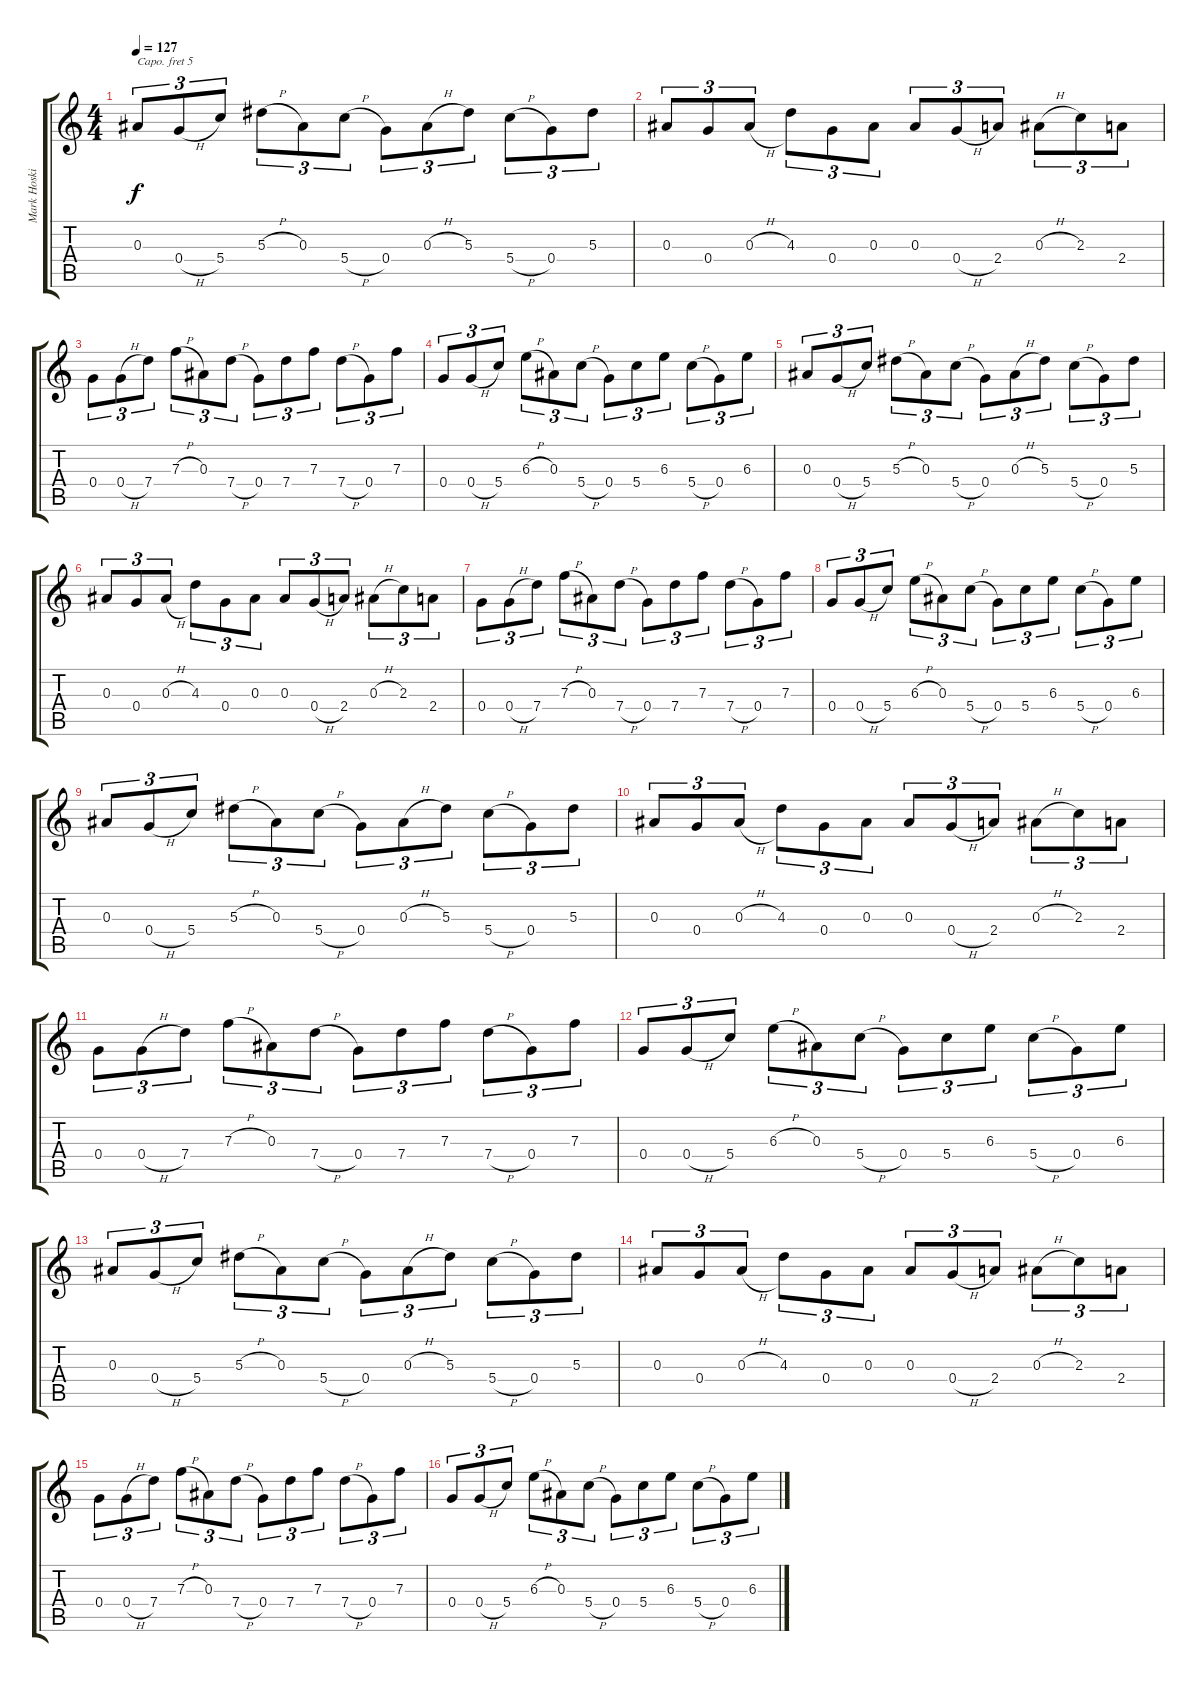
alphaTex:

\track ("Mark Hosking - Guitar" "Mark Hoski") {instrument overdrivenguitar}
\staff {score tabs}
\capo 5
\tuning (D4 A3 F3 D3 A2 D2) {hide}
\ts (4 4)
\tempo 127
\clef g2
\ks c
0.3.8{tu (3 2) dy f} 0.4{h}.8{tu (3 2)} 5.4.8{tu (3 2)} 5.3{h}.8{tu (3 2)} 0.3.8{tu (3 2)} 5.4{h}.8{tu (3 2)} 0.4.8{tu (3 2)} 0.3{h}.8{tu (3 2)} 5.3.8{tu (3 2)} 5.4{h}.8{tu (3 2)} 0.4.8{tu (3 2)} 5.3.8{tu (3 2)} |
0.3.8{tu (3 2)} 0.4.8{tu (3 2)} 0.3{h}.8{tu (3 2)} 4.3.8{tu (3 2)} 0.4.8{tu (3 2)} 0.3.8{tu (3 2)} 0.3.8{tu (3 2)} 0.4{h}.8{tu (3 2)} 2.4.8{tu (3 2)} 0.3{h}.8{tu (3 2)} 2.3.8{tu (3 2)} 2.4.8{tu (3 2)} |
0.4.8{tu (3 2)} 0.4{h}.8{tu (3 2)} 7.4.8{tu (3 2)} 7.3{h}.8{tu (3 2)} 0.3.8{tu (3 2)} 7.4{h}.8{tu (3 2)} 0.4.8{tu (3 2)} 7.4.8{tu (3 2)} 7.3.8{tu (3 2)} 7.4{h}.8{tu (3 2)} 0.4.8{tu (3 2)} 7.3.8{tu (3 2)} |
0.4.8{tu (3 2)} 0.4{h}.8{tu (3 2)} 5.4.8{tu (3 2)} 6.3{h}.8{tu (3 2)} 0.3.8{tu (3 2)} 5.4{h}.8{tu (3 2)} 0.4.8{tu (3 2)} 5.4.8{tu (3 2)} 6.3.8{tu (3 2)} 5.4{h}.8{tu (3 2)} 0.4.8{tu (3 2)} 6.3.8{tu (3 2)} |
0.3.8{tu (3 2)} 0.4{h}.8{tu (3 2)} 5.4.8{tu (3 2)} 5.3{h}.8{tu (3 2)} 0.3.8{tu (3 2)} 5.4{h}.8{tu (3 2)} 0.4.8{tu (3 2)} 0.3{h}.8{tu (3 2)} 5.3.8{tu (3 2)} 5.4{h}.8{tu (3 2)} 0.4.8{tu (3 2)} 5.3.8{tu (3 2)} |
0.3.8{tu (3 2)} 0.4.8{tu (3 2)} 0.3{h}.8{tu (3 2)} 4.3.8{tu (3 2)} 0.4.8{tu (3 2)} 0.3.8{tu (3 2)} 0.3.8{tu (3 2)} 0.4{h}.8{tu (3 2)} 2.4.8{tu (3 2)} 0.3{h}.8{tu (3 2)} 2.3.8{tu (3 2)} 2.4.8{tu (3 2)} |
0.4.8{tu (3 2)} 0.4{h}.8{tu (3 2)} 7.4.8{tu (3 2)} 7.3{h}.8{tu (3 2)} 0.3.8{tu (3 2)} 7.4{h}.8{tu (3 2)} 0.4.8{tu (3 2)} 7.4.8{tu (3 2)} 7.3.8{tu (3 2)} 7.4{h}.8{tu (3 2)} 0.4.8{tu (3 2)} 7.3.8{tu (3 2)} |
0.4.8{tu (3 2)} 0.4{h}.8{tu (3 2)} 5.4.8{tu (3 2)} 6.3{h}.8{tu (3 2)} 0.3.8{tu (3 2)} 5.4{h}.8{tu (3 2)} 0.4.8{tu (3 2)} 5.4.8{tu (3 2)} 6.3.8{tu (3 2)} 5.4{h}.8{tu (3 2)} 0.4.8{tu (3 2)} 6.3.8{tu (3 2)} |
0.3.8{tu (3 2)} 0.4{h}.8{tu (3 2)} 5.4.8{tu (3 2)} 5.3{h}.8{tu (3 2)} 0.3.8{tu (3 2)} 5.4{h}.8{tu (3 2)} 0.4.8{tu (3 2)} 0.3{h}.8{tu (3 2)} 5.3.8{tu (3 2)} 5.4{h}.8{tu (3 2)} 0.4.8{tu (3 2)} 5.3.8{tu (3 2)} |
0.3.8{tu (3 2)} 0.4.8{tu (3 2)} 0.3{h}.8{tu (3 2)} 4.3.8{tu (3 2)} 0.4.8{tu (3 2)} 0.3.8{tu (3 2)} 0.3.8{tu (3 2)} 0.4{h}.8{tu (3 2)} 2.4.8{tu (3 2)} 0.3{h}.8{tu (3 2)} 2.3.8{tu (3 2)} 2.4.8{tu (3 2)} |
0.4.8{tu (3 2)} 0.4{h}.8{tu (3 2)} 7.4.8{tu (3 2)} 7.3{h}.8{tu (3 2)} 0.3.8{tu (3 2)} 7.4{h}.8{tu (3 2)} 0.4.8{tu (3 2)} 7.4.8{tu (3 2)} 7.3.8{tu (3 2)} 7.4{h}.8{tu (3 2)} 0.4.8{tu (3 2)} 7.3.8{tu (3 2)} |
0.4.8{tu (3 2)} 0.4{h}.8{tu (3 2)} 5.4.8{tu (3 2)} 6.3{h}.8{tu (3 2)} 0.3.8{tu (3 2)} 5.4{h}.8{tu (3 2)} 0.4.8{tu (3 2)} 5.4.8{tu (3 2)} 6.3.8{tu (3 2)} 5.4{h}.8{tu (3 2)} 0.4.8{tu (3 2)} 6.3.8{tu (3 2)} |
0.3.8{tu (3 2)} 0.4{h}.8{tu (3 2)} 5.4.8{tu (3 2)} 5.3{h}.8{tu (3 2)} 0.3.8{tu (3 2)} 5.4{h}.8{tu (3 2)} 0.4.8{tu (3 2)} 0.3{h}.8{tu (3 2)} 5.3.8{tu (3 2)} 5.4{h}.8{tu (3 2)} 0.4.8{tu (3 2)} 5.3.8{tu (3 2)} |
0.3.8{tu (3 2)} 0.4.8{tu (3 2)} 0.3{h}.8{tu (3 2)} 4.3.8{tu (3 2)} 0.4.8{tu (3 2)} 0.3.8{tu (3 2)} 0.3.8{tu (3 2)} 0.4{h}.8{tu (3 2)} 2.4.8{tu (3 2)} 0.3{h}.8{tu (3 2)} 2.3.8{tu (3 2)} 2.4.8{tu (3 2)} |
0.4.8{tu (3 2)} 0.4{h}.8{tu (3 2)} 7.4.8{tu (3 2)} 7.3{h}.8{tu (3 2)} 0.3.8{tu (3 2)} 7.4{h}.8{tu (3 2)} 0.4.8{tu (3 2)} 7.4.8{tu (3 2)} 7.3.8{tu (3 2)} 7.4{h}.8{tu (3 2)} 0.4.8{tu (3 2)} 7.3.8{tu (3 2)} |
0.4.8{tu (3 2)} 0.4{h}.8{tu (3 2)} 5.4.8{tu (3 2)} 6.3{h}.8{tu (3 2)} 0.3.8{tu (3 2)} 5.4{h}.8{tu (3 2)} 0.4.8{tu (3 2)} 5.4.8{tu (3 2)} 6.3.8{tu (3 2)} 5.4{h}.8{tu (3 2)} 0.4.8{tu (3 2)} 6.3.8{tu (3 2)}
